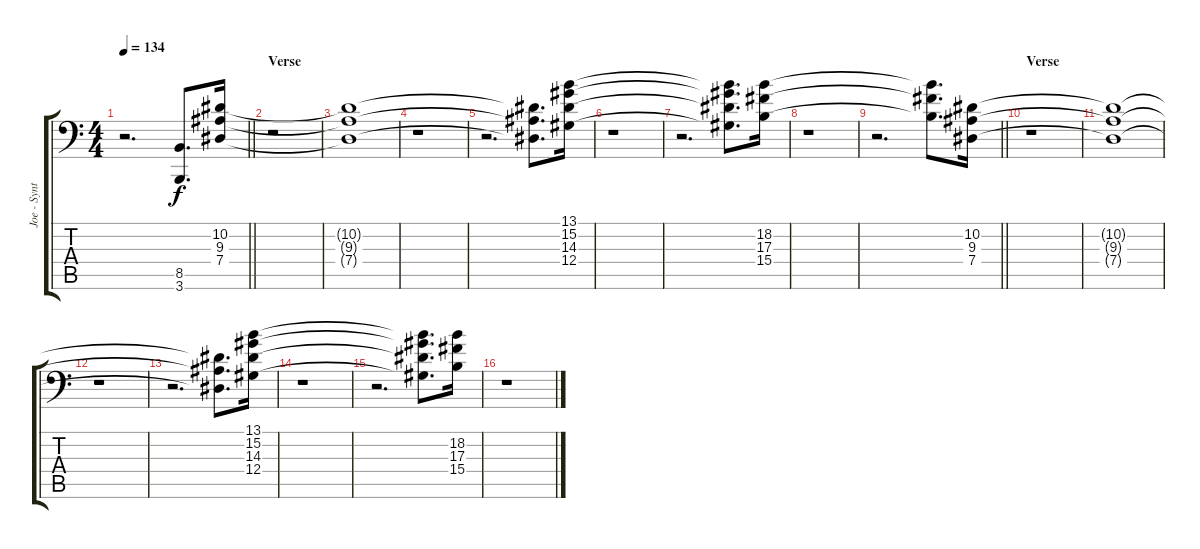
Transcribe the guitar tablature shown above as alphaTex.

\track ("Joe - Synth (3 Step Down Drop G#)" "Joe - Synt") {instrument lead8bassandlead}
\staff {score tabs}
\tuning (Bb3 F3 Db3 Ab2 Eb2 Ab1) {hide}
\ts (4 4)
\tempo 134
\clef f4
\barLineRight lightlight
\ks c
r.2{d dy f} (8.5{t} 3.6{t}).8{d} (10.2 9.3 7.4).16 |
\section ("" "Verse")
r.1 |
(10.2{t} 9.3{t} 7.4{t}).1 |
r.1 |
r.2{d} (10.2{t} 9.3{t} 7.4{t}).8{d} (13.1 15.2 14.3 12.4).16 |
r.1 |
r.2{d} (13.1{t} 15.2{t} 14.3{t} 12.4{t}).8{d} (18.2 17.3 15.4).16 |
r.1 |
\barLineRight lightlight
r.2{d} (18.2{t} 17.3{t} 15.4{t}).8{d} (10.2 9.3 7.4).16 |
\section ("" "Verse")
r.1 |
(10.2{t} 9.3{t} 7.4{t}).1 |
r.1 |
r.2{d} (10.2{t} 9.3{t} 7.4{t}).8{d} (13.1 15.2 14.3 12.4).16 |
r.1 |
r.2{d} (13.1{t} 15.2{t} 14.3{t} 12.4{t}).8{d} (18.2 17.3 15.4).16 |
r.1
